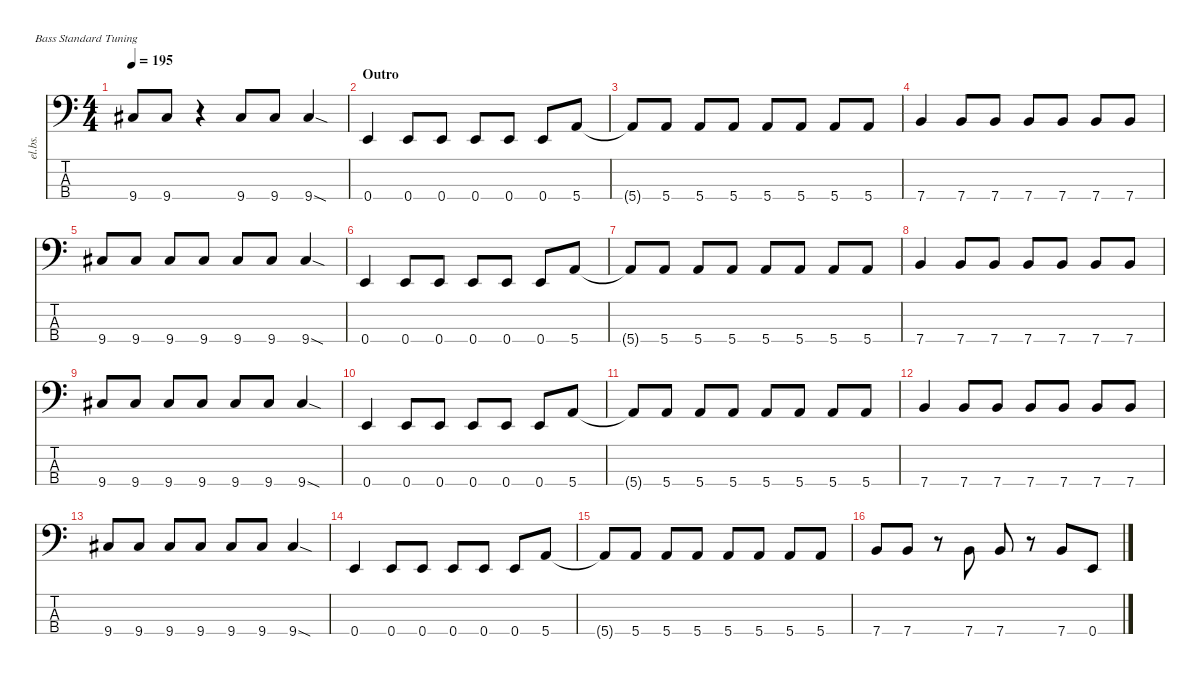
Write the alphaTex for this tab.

\defaultSystemsLayout 4
\hideDynamics
\bracketExtendMode nobrackets
\track ("Electric Bass" "el.bs.") {mute instrument electricbassfinger}
\staff {score tabs}
\tuning (G2 D2 A1 E1)
\ts (4 4)
\tempo 195
\clef f4
\ks c
9.4{acc #}.8{dy mf beam Up} 9.4{acc #}.8{beam Up} r.4{beam Down} 9.4{acc #}.8{beam Up} 9.4{acc #}.8{beam Up} 9.4{sod acc #}.4{beam Up} |
\section ("" "Outro")
0.4.4{beam Up} 0.4.8{beam Up} 0.4.8{beam Up} 0.4.8{beam Up} 0.4.8{beam Up} 0.4.8{beam Up} 5.4.8{beam Up} |
5.4{t}.8{beam Up} 5.4.8{beam Up} 5.4.8{beam Up} 5.4.8{beam Up} 5.4.8{beam Up} 5.4.8{beam Up} 5.4.8{beam Up} 5.4.8{beam Up} |
7.4.4{beam Up} 7.4.8{beam Up} 7.4.8{beam Up} 7.4.8{beam Up} 7.4.8{beam Up} 7.4.8{beam Up} 7.4.8{beam Up} |
9.4{acc #}.8{beam Up} 9.4{acc #}.8{beam Up} 9.4{acc #}.8{beam Up} 9.4{acc #}.8{beam Up} 9.4{acc #}.8{beam Up} 9.4{acc #}.8{beam Up} 9.4{sod acc #}.4{beam Up} |
0.4.4{beam Up} 0.4.8{beam Up} 0.4.8{beam Up} 0.4.8{beam Up} 0.4.8{beam Up} 0.4.8{beam Up} 5.4.8{beam Up} |
5.4{t}.8{beam Up} 5.4.8{beam Up} 5.4.8{beam Up} 5.4.8{beam Up} 5.4.8{beam Up} 5.4.8{beam Up} 5.4.8{beam Up} 5.4.8{beam Up} |
7.4.4{beam Up} 7.4.8{beam Up} 7.4.8{beam Up} 7.4.8{beam Up} 7.4.8{beam Up} 7.4.8{beam Up} 7.4.8{beam Up} |
9.4{acc #}.8{beam Up} 9.4{acc #}.8{beam Up} 9.4{acc #}.8{beam Up} 9.4{acc #}.8{beam Up} 9.4{acc #}.8{beam Up} 9.4{acc #}.8{beam Up} 9.4{sod acc #}.4{beam Up} |
0.4.4{beam Up} 0.4.8{beam Up} 0.4.8{beam Up} 0.4.8{beam Up} 0.4.8{beam Up} 0.4.8{beam Up} 5.4.8{beam Up} |
5.4{t}.8{beam Up} 5.4.8{beam Up} 5.4.8{beam Up} 5.4.8{beam Up} 5.4.8{beam Up} 5.4.8{beam Up} 5.4.8{beam Up} 5.4.8{beam Up} |
7.4.4{beam Up} 7.4.8{beam Up} 7.4.8{beam Up} 7.4.8{beam Up} 7.4.8{beam Up} 7.4.8{beam Up} 7.4.8{beam Up} |
9.4{acc #}.8{beam Up} 9.4{acc #}.8{beam Up} 9.4{acc #}.8{beam Up} 9.4{acc #}.8{beam Up} 9.4{acc #}.8{beam Up} 9.4{acc #}.8{beam Up} 9.4{sod acc #}.4{beam Up} |
0.4.4{beam Up} 0.4.8{beam Up} 0.4.8{beam Up} 0.4.8{beam Up} 0.4.8{beam Up} 0.4.8{beam Up} 5.4.8{beam Up} |
5.4{t}.8{beam Up} 5.4.8{beam Up} 5.4.8{beam Up} 5.4.8{beam Up} 5.4.8{beam Up} 5.4.8{beam Up} 5.4.8{beam Up} 5.4.8{beam Up} |
7.4.8{beam Up} 7.4.8{beam Up} r.8{beam Down} 7.4.8{beam Up} 7.4.8{beam Up} r.8{beam Down} 7.4.8{beam Up} 0.4.8{beam Up}
